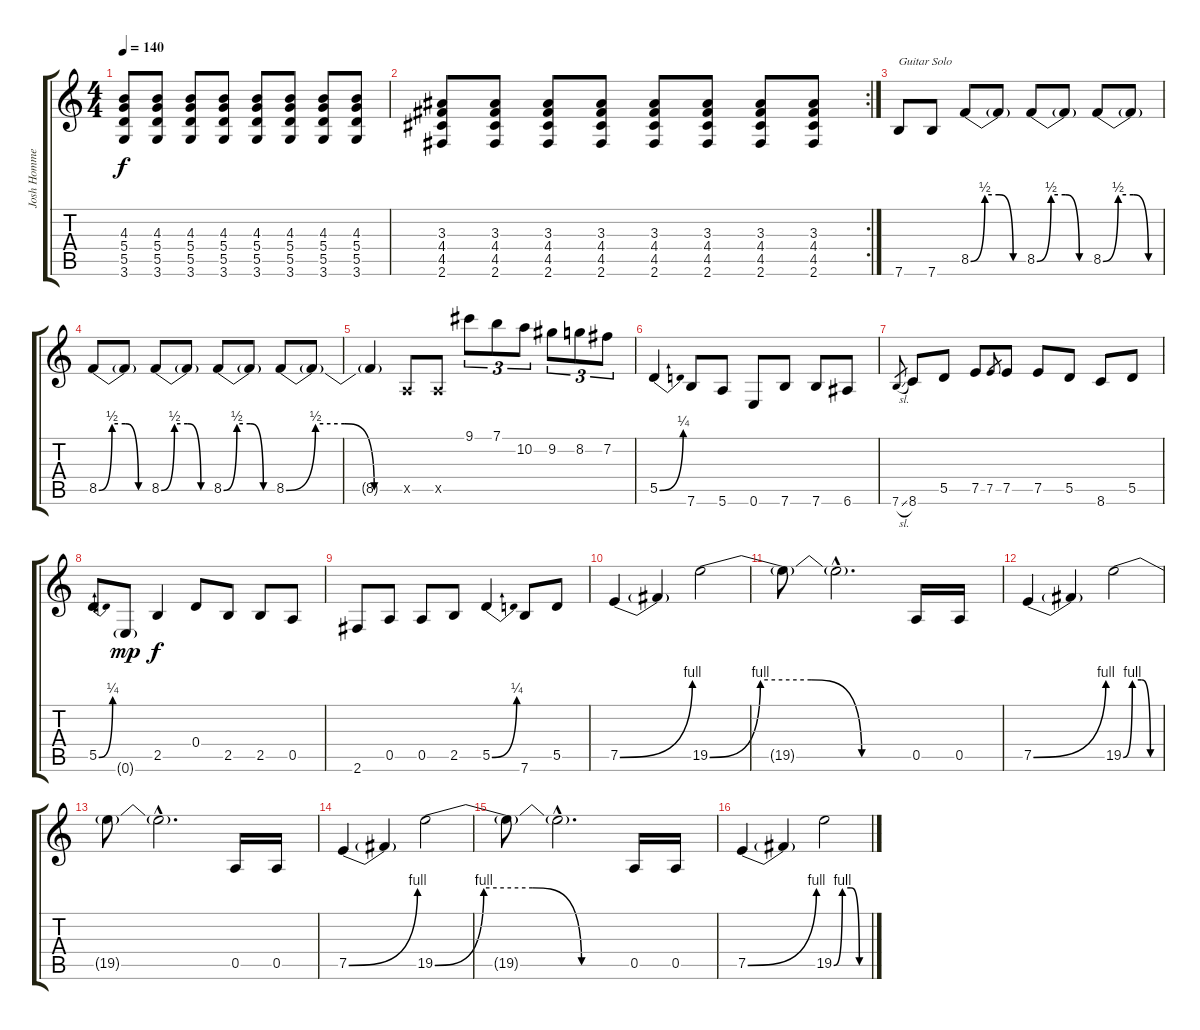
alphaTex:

\track ("Josh Homme" "Josh Homme") {instrument distortionguitar}
\staff {score tabs}
\tuning (E4 B3 G3 D3 A2 E2) {hide}
\ts (4 4)
\tempo 140
\clef g2
\ks c
(4.3 5.4 5.5 3.6).8{dy f} (4.3 5.4 5.5 3.6).8 (4.3 5.4 5.5 3.6).8 (4.3 5.4 5.5 3.6).8 (4.3 5.4 5.5 3.6).8 (4.3 5.4 5.5 3.6).8 (4.3 5.4 5.5 3.6).8 (4.3 5.4 5.5 3.6).8 |
\rc 2
(3.3 4.4 4.5 2.6).8 (3.3 4.4 4.5 2.6).8 (3.3 4.4 4.5 2.6).8 (3.3 4.4 4.5 2.6).8 (3.3 4.4 4.5 2.6).8 (3.3 4.4 4.5 2.6).8 (3.3 4.4 4.5 2.6).8 (3.3 4.4 4.5 2.6).8 |
7.6.8{txt "Guitar Solo"} 7.6.8 8.5{be (custom 0 0 15 2 30 2 45 0 60 0)}.8 8.5{t}.8 8.5{be (custom 0 0 15 2 30 2 45 0 60 0)}.8 8.5{t}.8 8.5{be (custom 0 0 15 2 30 2 45 0 60 0)}.8 8.5{t}.8 |
8.5{be (custom 0 0 15 2 30 2 45 0 60 0)}.8 8.5{t}.8 8.5{be (custom 0 0 15 2 30 2 45 0 60 0)}.8 8.5{t}.8 8.5{be (custom 0 0 15 2 30 2 45 0 60 0)}.8 8.5{t}.8 8.5{be (custom 0 0 15 2 30 2 45 0 60 0)}.8 8.5{t}.8 |
8.5{t}.4 0.5{x}.8 0.5{x}.8 9.1.8{tu (3 2)} 7.1.8{tu (3 2)} 10.2.8{tu (3 2)} 9.2.8{tu (3 2)} 8.2.8{tu (3 2)} 7.2.8{tu (3 2)} |
5.5{be (bend 0 0 60 1)}.4 7.6.8 5.6.8 0.6.8 7.6.8 7.6.8 6.6.8 |
7.6{sl}.8{gr} 8.6.8 5.5.8 7.5.8 7.5.8{gr} 7.5.8 7.5.8 5.5.8 8.6.8 5.5.8 |
5.5{be (bend 0 0 60 1)}.8 0.6{g}.8{dy mp} 2.5.4{dy f} 0.4.8 2.5.8 2.5.8 0.5.8 |
2.6.8 0.5.8 0.5.8 2.5.8 5.5{be (bend 0 0 60 1)}.4 7.6.8 5.5.8 |
7.5{be (bend 0 0 60 4)}.4 7.5{t}.4 19.5{be (custom 0 0 15 4 30 4 45 0 60 0)}.2 |
19.5{t}.8 19.5{hac t}.2{d} 0.5.16 0.5.16 |
7.5{be (bend 0 0 60 4)}.4 7.5{t}.4 19.5{be (custom 0 0 15 4 30 4 45 0 60 0)}.2 |
19.5{t}.8 19.5{hac t}.2{d} 0.5.16 0.5.16 |
7.5{be (bend 0 0 60 4)}.4 7.5{t}.4 19.5{be (custom 0 0 15 4 30 4 45 0 60 0)}.2 |
19.5{t}.8 19.5{hac t}.2{d} 0.5.16 0.5.16 |
7.5{be (bend 0 0 60 4)}.4 7.5{t}.4 19.5{be (custom 0 0 15 4 30 4 45 0 60 0)}.2
